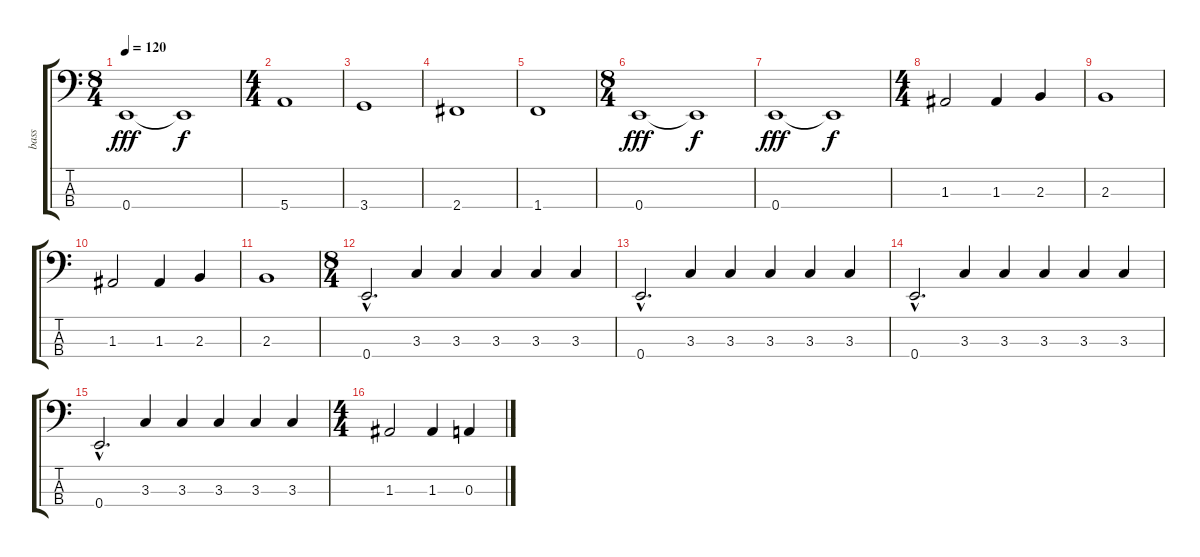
\track ("bass" "bass") {instrument electricbassfinger}
\staff {score tabs}
\tuning (G2 D2 A1 E1) {hide}
\ts (8 4)
\tempo 120
\clef f4
\ks c
0.4.1{dy fff} 0.4{t}.1{dy f} |
\ts (4 4)
5.4.1 |
3.4.1 |
2.4.1 |
1.4.1 |
\ts (8 4)
0.4.1{dy fff} 0.4{t}.1{dy f} |
0.4.1{dy fff} 0.4{t}.1{dy f} |
\ts (4 4)
1.3.2 1.3.4 2.3.4 |
2.3.1 |
1.3.2 1.3.4 2.3.4 |
2.3.1 |
\ts (8 4)
0.4{hac}.2{d} 3.3.4 3.3.4 3.3.4 3.3.4 3.3.4 |
0.4{hac}.2{d} 3.3.4 3.3.4 3.3.4 3.3.4 3.3.4 |
0.4{hac}.2{d} 3.3.4 3.3.4 3.3.4 3.3.4 3.3.4 |
0.4{hac}.2{d} 3.3.4 3.3.4 3.3.4 3.3.4 3.3.4 |
\ts (4 4)
1.3.2 1.3.4 0.3.4
